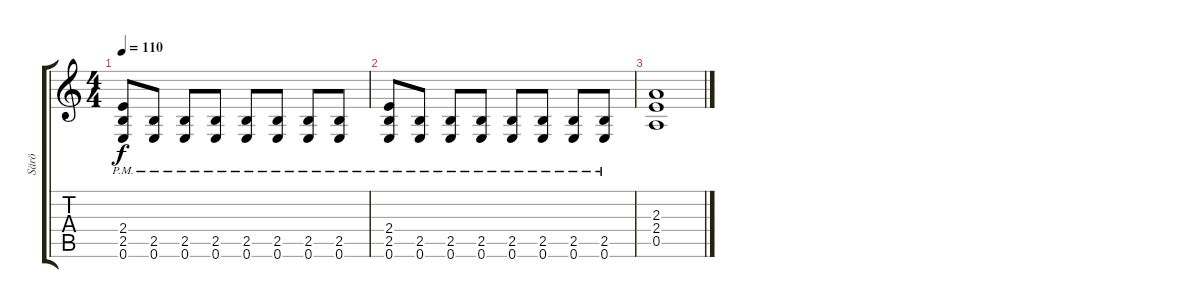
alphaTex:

\track ("Särö" "Särö") {instrument overdrivenguitar}
\staff {score tabs}
\tuning (E4 B3 G3 D3 A2 E2) {hide}
\ts (4 4)
\tempo 110
\clef g2
\ks c
(2.4{pm} 2.5{pm} 0.6{pm}).8{dy f} (2.5{pm} 0.6{pm}).8 (2.5{pm} 0.6{pm}).8 (2.5{pm} 0.6{pm}).8 (2.5{pm} 0.6{pm}).8 (2.5{pm} 0.6{pm}).8 (2.5{pm} 0.6{pm}).8 (2.5{pm} 0.6{pm}).8 |
(2.4{pm} 2.5{pm} 0.6{pm}).8 (2.5{pm} 0.6{pm}).8 (2.5{pm} 0.6{pm}).8 (2.5{pm} 0.6{pm}).8 (2.5{pm} 0.6{pm}).8 (2.5{pm} 0.6{pm}).8 (2.5{pm} 0.6{pm}).8 (2.5{pm} 0.6{pm}).8 |
(2.3 2.4 0.5).1
